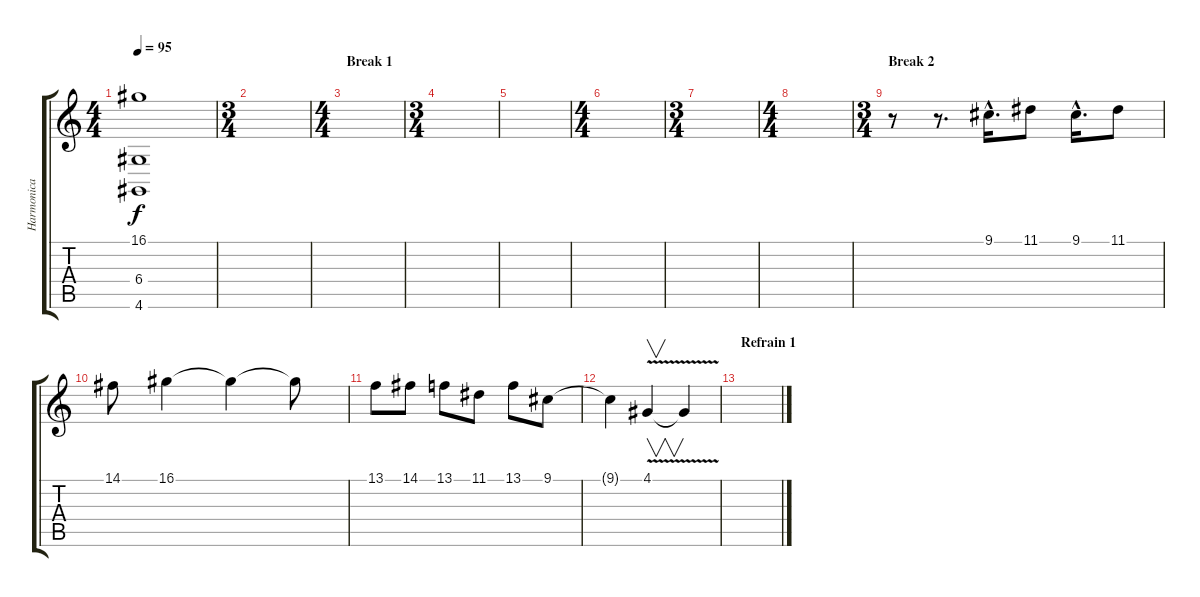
\track ("Harmonica" "Harmonica") {instrument harmonica}
\staff {score tabs}
\tuning (E4 B3 G3 D3 A2 E2) {hide}
\ts (4 4)
\tempo 95
\clef g2
\ks c
(16.1{t} 6.4{t} 4.6{t}).1{dy f} |
\ts (3 4)
|
\ts (4 4)
\section ("" "Break 1")
|
\ts (3 4)
|
|
\ts (4 4)
|
\ts (3 4)
|
\ts (4 4)
|
\ts (3 4)
\section ("" "Break 2")
r.8{volume 16} r.8{d} 9.1{hac}.16{d} 11.1.8 9.1{hac}.16{d} 11.1.8 |
14.1.8 16.1.4 16.1{t}.4 16.1{t}.8 |
13.1.8 14.1.8 13.1.8 11.1.8 13.1.8 9.1.8 |
9.1{t}.4 4.1{v}.4{v} 4.1{t}.4 |
\section ("" "Refrain 1")
